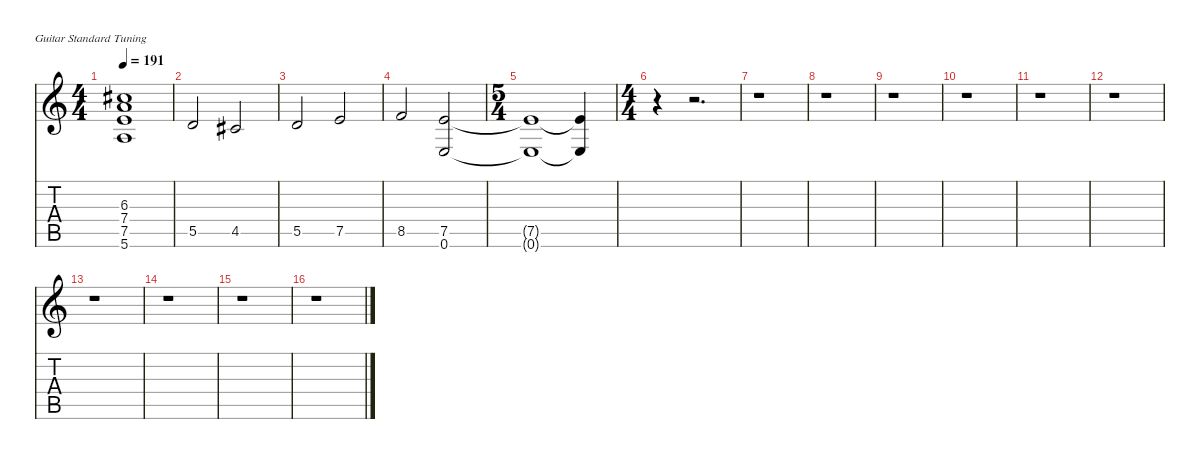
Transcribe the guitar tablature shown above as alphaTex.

\defaultSystemsLayout 4
\hideDynamics
\bracketExtendMode nobrackets
\singleTrackTrackNamePolicy hidden
\multiTrackTrackNamePolicy hidden
\firstSystemTrackNameMode fullname
\firstSystemTrackNameOrientation horizontal
\otherSystemsTrackNameOrientation horizontal
\track ("Guitar 1" "dist.guit.") {mute instrument distortionguitar}
\staff {score tabs}
\tuning (E4 B3 G3 D3 A2 E2)
\ts (4 4)
\tempo 191
\clef g2
\ks c
(6.3{t acc #} 7.4{t} 7.5{t} 5.6{t}).1{dy mf beam Up} |
5.5.2{beam Up} 4.5{acc #}.2{beam Up} |
5.5.2{beam Up} 7.5.2{beam Up} |
8.5.2{beam Up} (7.5 0.6).2{beam Up} |
\ts (5 4)
\beaming (8 6 4)
(7.5{t} 0.6{t}).1{beam Up} (7.5{t} 0.6{t}).4{beam Up} |
\ts (4 4)
\beaming (8 2 2 2 2)
r.4{beam Down} r.2{d beam Down} |
r.1{beam Down} |
r.1{beam Down} |
r.1{beam Down} |
r.1{beam Down} |
r.1{beam Down} |
r.1{beam Down} |
r.1{beam Down} |
r.1{beam Down} |
r.1{beam Down} |
r.1{beam Down}
